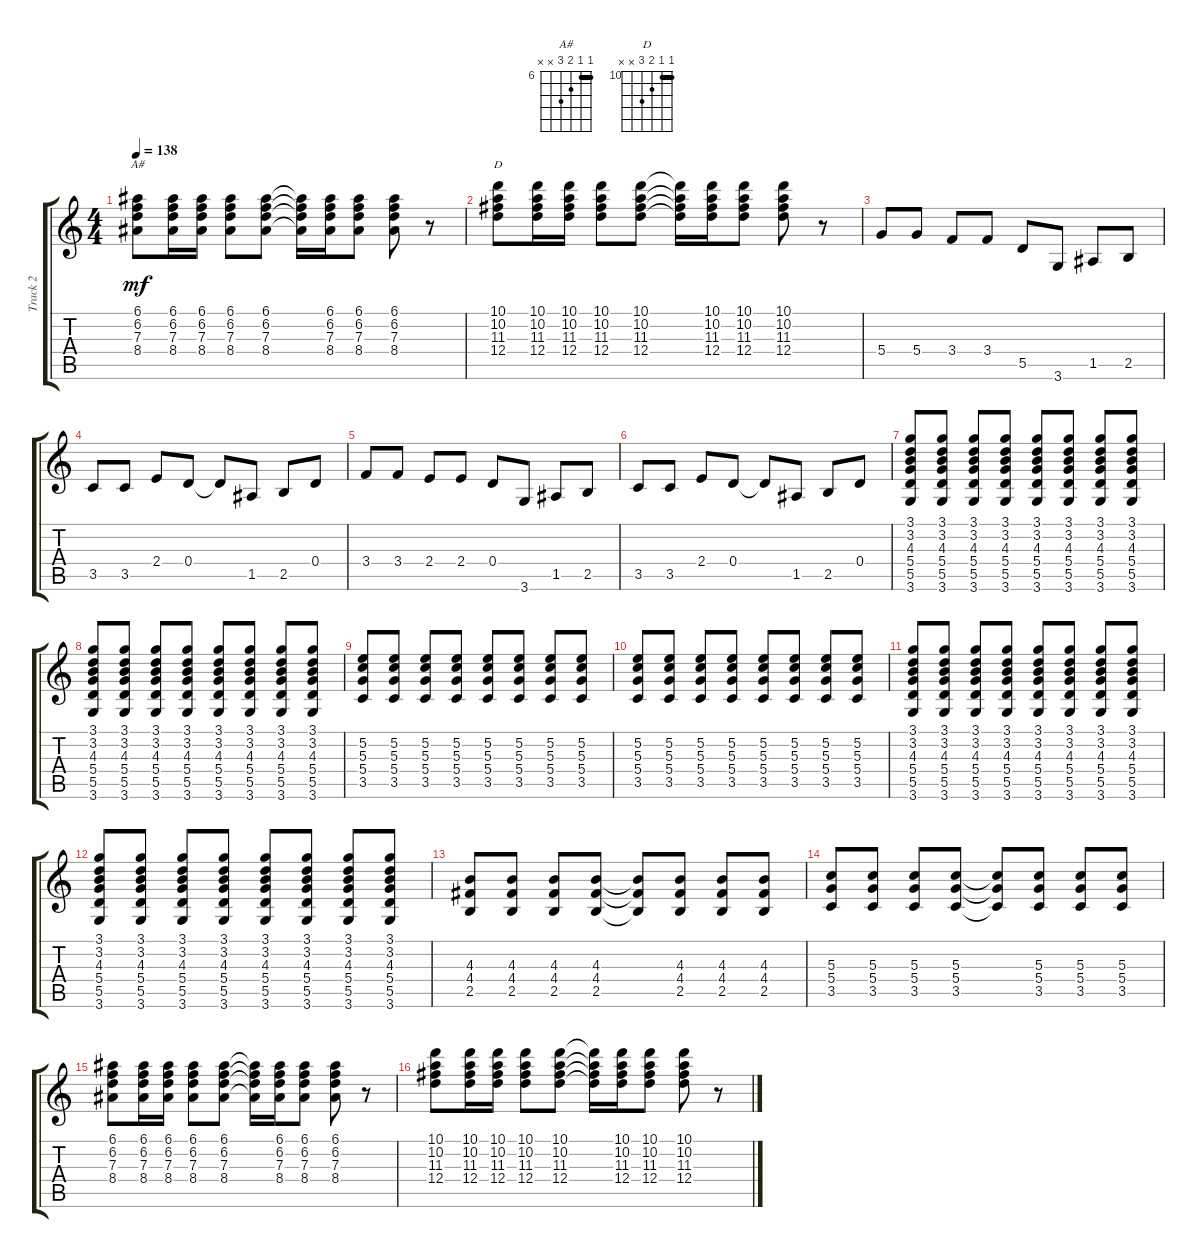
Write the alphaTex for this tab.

\track ("Track 2" "Track 2") {instrument electricguitarjazz}
\staff {score tabs}
\tuning (E4 B3 G3 D3 A2 E2) {hide}
\chord ("A#" 6 6 7 8 x x) {firstfret 6 barre 6}
\chord ("D" 10 10 11 12 x x) {firstfret 10 barre 10}
\ts (4 4)
\tempo 138
\clef g2
\ks c
(6.1 6.2 7.3 8.4).8{ch "A#" dy mf} (6.1 6.2 7.3 8.4).16 (6.1 6.2 7.3 8.4).16 (6.1 6.2 7.3 8.4).8 (6.1 6.2 7.3 8.4).8 (6.1{t} 6.2{t} 7.3{t} 8.4{t}).16 (6.1 6.2 7.3 8.4).16 (6.1 6.2 7.3 8.4).8 (6.1 6.2 7.3 8.4).8 r.8 |
(10.1 10.2 11.3 12.4).8{ch "D"} (10.1 10.2 11.3 12.4).16 (10.1 10.2 11.3 12.4).16 (10.1 10.2 11.3 12.4).8 (10.1 10.2 11.3 12.4).8 (10.1{t} 10.2{t} 11.3{t} 12.4{t}).16 (10.1 10.2 11.3 12.4).16 (10.1 10.2 11.3 12.4).8 (10.1 10.2 11.3 12.4).8 r.8 |
5.4.8 5.4.8 3.4.8 3.4.8 5.5.8 3.6.8 1.5.8 2.5.8 |
3.5.8 3.5.8 2.4.8 0.4.8 0.4{t}.8 1.5.8 2.5.8 0.4.8 |
3.4.8 3.4.8 2.4.8 2.4.8 0.4.8 3.6.8 1.5.8 2.5.8 |
3.5.8 3.5.8 2.4.8 0.4.8 0.4{t}.8 1.5.8 2.5.8 0.4.8 |
(3.1 3.2 4.3 5.4 5.5 3.6).8 (3.1 3.2 4.3 5.4 5.5 3.6).8 (3.1 3.2 4.3 5.4 5.5 3.6).8 (3.1 3.2 4.3 5.4 5.5 3.6).8 (3.1 3.2 4.3 5.4 5.5 3.6).8 (3.1 3.2 4.3 5.4 5.5 3.6).8 (3.1 3.2 4.3 5.4 5.5 3.6).8 (3.1 3.2 4.3 5.4 5.5 3.6).8 |
(3.1 3.2 4.3 5.4 5.5 3.6).8 (3.1 3.2 4.3 5.4 5.5 3.6).8 (3.1 3.2 4.3 5.4 5.5 3.6).8 (3.1 3.2 4.3 5.4 5.5 3.6).8 (3.1 3.2 4.3 5.4 5.5 3.6).8 (3.1 3.2 4.3 5.4 5.5 3.6).8 (3.1 3.2 4.3 5.4 5.5 3.6).8 (3.1 3.2 4.3 5.4 5.5 3.6).8 |
(5.2 5.3 5.4 3.5).8 (5.2 5.3 5.4 3.5).8 (5.2 5.3 5.4 3.5).8 (5.2 5.3 5.4 3.5).8 (5.2 5.3 5.4 3.5).8 (5.2 5.3 5.4 3.5).8 (5.2 5.3 5.4 3.5).8 (5.2 5.3 5.4 3.5).8 |
(5.2 5.3 5.4 3.5).8 (5.2 5.3 5.4 3.5).8 (5.2 5.3 5.4 3.5).8 (5.2 5.3 5.4 3.5).8 (5.2 5.3 5.4 3.5).8 (5.2 5.3 5.4 3.5).8 (5.2 5.3 5.4 3.5).8 (5.2 5.3 5.4 3.5).8 |
(3.1 3.2 4.3 5.4 5.5 3.6).8 (3.1 3.2 4.3 5.4 5.5 3.6).8 (3.1 3.2 4.3 5.4 5.5 3.6).8 (3.1 3.2 4.3 5.4 5.5 3.6).8 (3.1 3.2 4.3 5.4 5.5 3.6).8 (3.1 3.2 4.3 5.4 5.5 3.6).8 (3.1 3.2 4.3 5.4 5.5 3.6).8 (3.1 3.2 4.3 5.4 5.5 3.6).8 |
(3.1 3.2 4.3 5.4 5.5 3.6).8 (3.1 3.2 4.3 5.4 5.5 3.6).8 (3.1 3.2 4.3 5.4 5.5 3.6).8 (3.1 3.2 4.3 5.4 5.5 3.6).8 (3.1 3.2 4.3 5.4 5.5 3.6).8 (3.1 3.2 4.3 5.4 5.5 3.6).8 (3.1 3.2 4.3 5.4 5.5 3.6).8 (3.1 3.2 4.3 5.4 5.5 3.6).8 |
(4.3 4.4 2.5).8 (4.3 4.4 2.5).8 (4.3 4.4 2.5).8 (4.3 4.4 2.5).8 (4.3{t} 4.4{t} 2.5{t}).8 (4.3 4.4 2.5).8 (4.3 4.4 2.5).8 (4.3 4.4 2.5).8 |
(5.3 5.4 3.5).8 (5.3 5.4 3.5).8 (5.3 5.4 3.5).8 (5.3 5.4 3.5).8 (5.3{t} 5.4{t} 3.5{t}).8 (5.3 5.4 3.5).8 (5.3 5.4 3.5).8 (5.3 5.4 3.5).8 |
(6.1 6.2 7.3 8.4).8 (6.1 6.2 7.3 8.4).16 (6.1 6.2 7.3 8.4).16 (6.1 6.2 7.3 8.4).8 (6.1 6.2 7.3 8.4).8 (6.1{t} 6.2{t} 7.3{t} 8.4{t}).16 (6.1 6.2 7.3 8.4).16 (6.1 6.2 7.3 8.4).8 (6.1 6.2 7.3 8.4).8 r.8 |
(10.1 10.2 11.3 12.4).8 (10.1 10.2 11.3 12.4).16 (10.1 10.2 11.3 12.4).16 (10.1 10.2 11.3 12.4).8 (10.1 10.2 11.3 12.4).8 (10.1{t} 10.2{t} 11.3{t} 12.4{t}).16 (10.1 10.2 11.3 12.4).16 (10.1 10.2 11.3 12.4).8 (10.1 10.2 11.3 12.4).8 r.8
